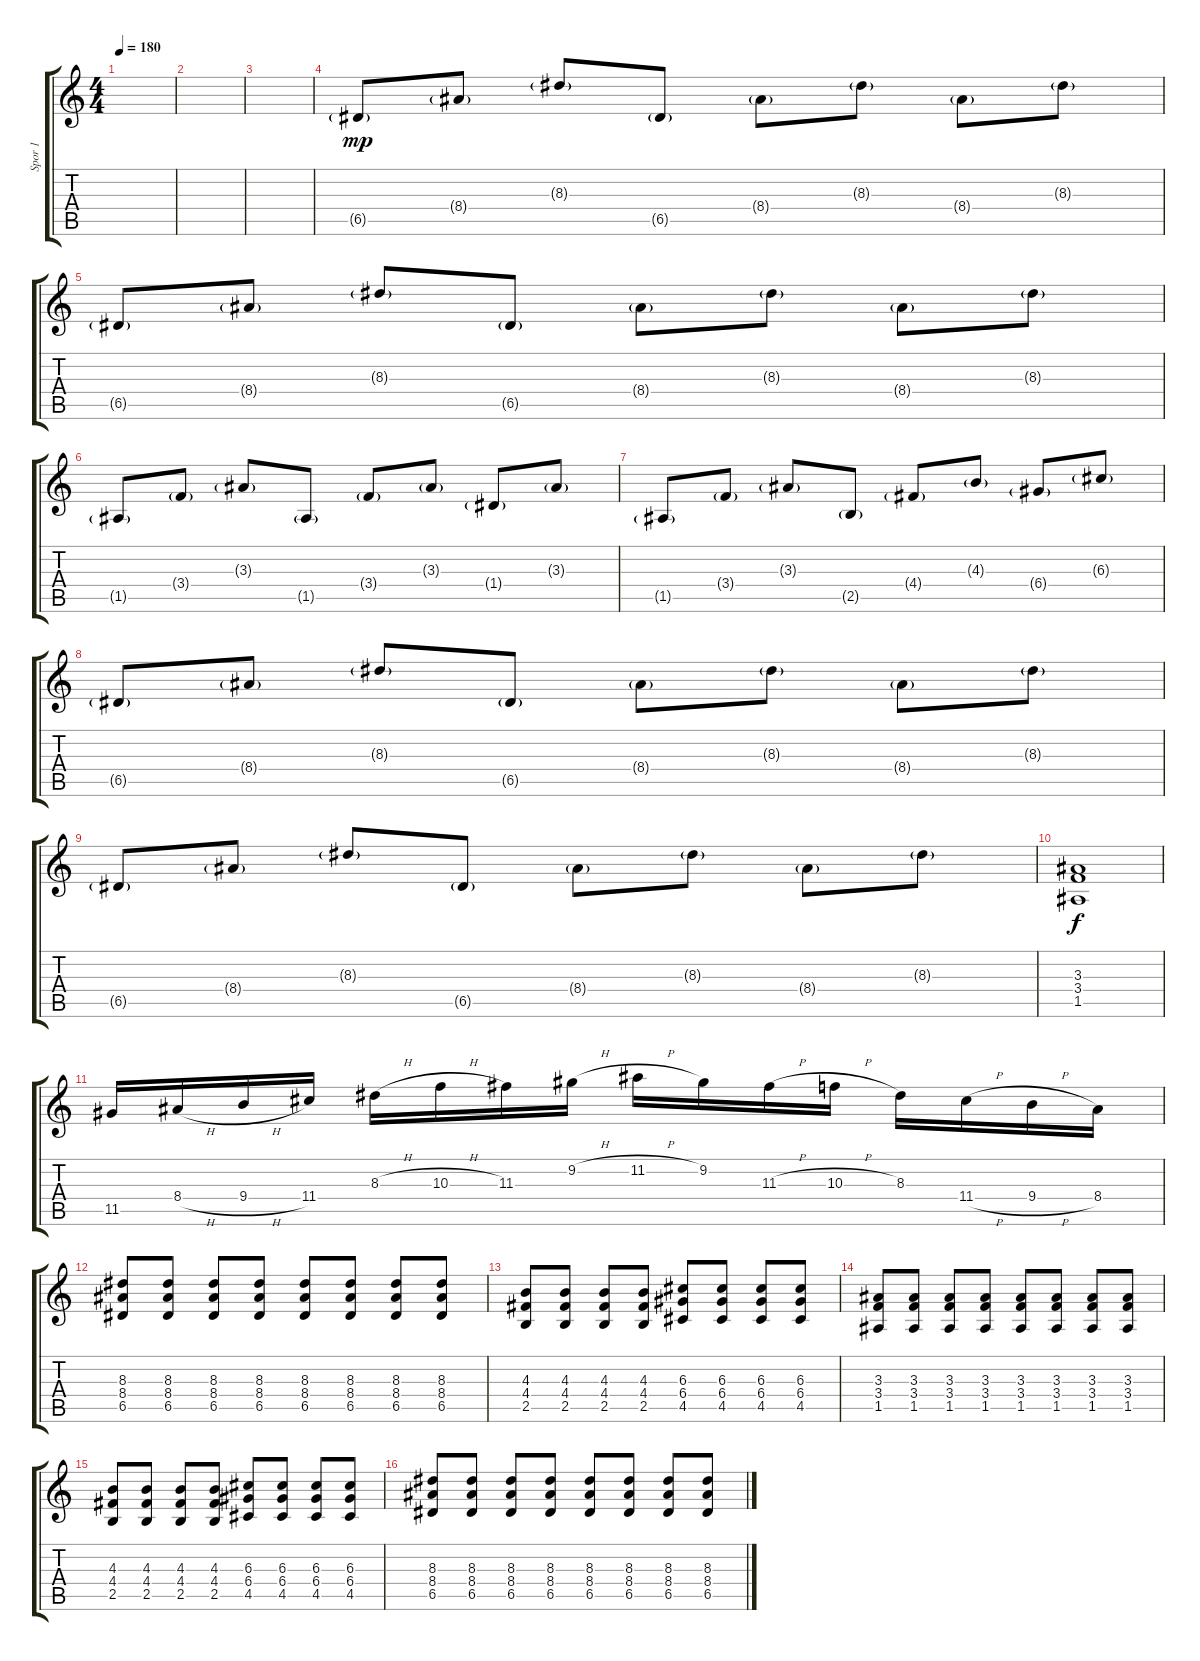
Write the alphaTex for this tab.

\track ("Spor 1" "Spor 1") {instrument distortionguitar}
\staff {score tabs}
\tuning (E4 B3 G3 D3 A2 E2) {hide}
\ts (4 4)
\tempo 180
\clef g2
\ks c
|
|
|
6.5{g}.8{dy mp} 8.4{g}.8 8.3{g}.8 6.5{g}.8 8.4{g}.8 8.3{g}.8 8.4{g}.8 8.3{g}.8 |
6.5{g}.8 8.4{g}.8 8.3{g}.8 6.5{g}.8 8.4{g}.8 8.3{g}.8 8.4{g}.8 8.3{g}.8 |
1.5{g}.8 3.4{g}.8 3.3{g}.8 1.5{g}.8 3.4{g}.8 3.3{g}.8 1.4{g}.8 3.3{g}.8 |
1.5{g}.8 3.4{g}.8 3.3{g}.8 2.5{g}.8 4.4{g}.8 4.3{g}.8 6.4{g}.8 6.3{g}.8 |
6.5{g}.8 8.4{g}.8 8.3{g}.8 6.5{g}.8 8.4{g}.8 8.3{g}.8 8.4{g}.8 8.3{g}.8 |
6.5{g}.8 8.4{g}.8 8.3{g}.8 6.5{g}.8 8.4{g}.8 8.3{g}.8 8.4{g}.8 8.3{g}.8 |
(3.3 3.4 1.5).1{dy f} |
11.5.16 8.4{h}.16 9.4{h}.16 11.4.16 8.3{h}.16 10.3{h}.16 11.3.16 9.2{h}.16 11.2{h}.16 9.2.16 11.3{h}.16 10.3{h}.16 8.3.16 11.4{h}.16 9.4{h}.16 8.4.16 |
(8.3 8.4 6.5).8 (8.3 8.4 6.5).8 (8.3 8.4 6.5).8 (8.3 8.4 6.5).8 (8.3 8.4 6.5).8 (8.3 8.4 6.5).8 (8.3 8.4 6.5).8 (8.3 8.4 6.5).8 |
(4.3 4.4 2.5).8 (4.3 4.4 2.5).8 (4.3 4.4 2.5).8 (4.3 4.4 2.5).8 (6.3 6.4 4.5).8 (6.3 6.4 4.5).8 (6.3 6.4 4.5).8 (6.3 6.4 4.5).8 |
(3.3 3.4 1.5).8 (3.3 3.4 1.5).8 (3.3 3.4 1.5).8 (3.3 3.4 1.5).8 (3.3 3.4 1.5).8 (3.3 3.4 1.5).8 (3.3 3.4 1.5).8 (3.3 3.4 1.5).8 |
(4.3 4.4 2.5).8 (4.3 4.4 2.5).8 (4.3 4.4 2.5).8 (4.3 4.4 2.5).8 (6.3 6.4 4.5).8 (6.3 6.4 4.5).8 (6.3 6.4 4.5).8 (6.3 6.4 4.5).8 |
(8.3 8.4 6.5).8 (8.3 8.4 6.5).8 (8.3 8.4 6.5).8 (8.3 8.4 6.5).8 (8.3 8.4 6.5).8 (8.3 8.4 6.5).8 (8.3 8.4 6.5).8 (8.3 8.4 6.5).8
